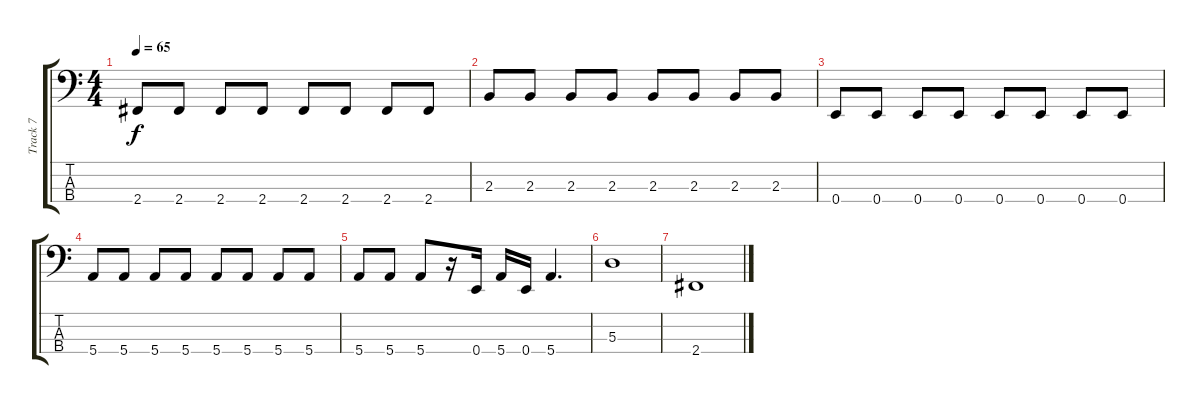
\track ("Track 7" "Track 7") {instrument electricbassfinger}
\staff {score tabs}
\tuning (G2 D2 A1 E1) {hide}
\ts (4 4)
\tempo 65
\clef f4
\ks c
2.4.8{dy f} 2.4.8 2.4.8 2.4.8 2.4.8 2.4.8 2.4.8 2.4.8 |
2.3.8 2.3.8 2.3.8 2.3.8 2.3.8 2.3.8 2.3.8 2.3.8 |
0.4.8 0.4.8 0.4.8 0.4.8 0.4.8 0.4.8 0.4.8 0.4.8 |
5.4.8 5.4.8 5.4.8 5.4.8 5.4.8 5.4.8 5.4.8 5.4.8 |
5.4.8 5.4.8 5.4.8 r.16 0.4.16 5.4.16 0.4.16 5.4.4{d} |
5.3.1 |
2.4.1
